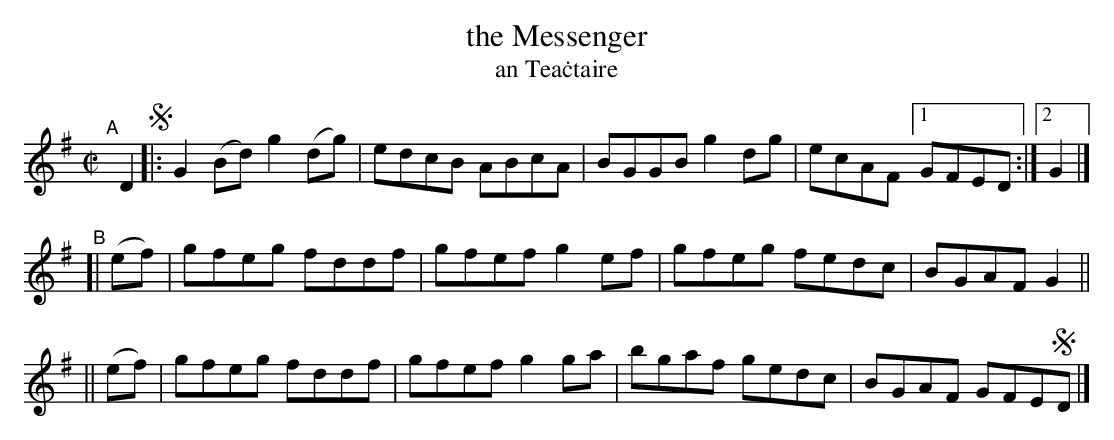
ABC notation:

X:1
T: the Messenger
T: an Tea\.ctaire
M: C|
L: 1/8
K: G
"^A"[|]\
D2 !segno!|: G2 (Bd) g2 (dg) | edcB ABcA | BGGB g2 dg |ecAF [1 GFED :|[2 G2 |]
"^B"\
[| (ef) | gfeg fddf | gfef g2 ef | gfeg fedc | BGAF G2 ||
|| (ef) | gfeg fddf | gfef g2 ga | bgaf gedc | BGAF GFE!segno!D |]
